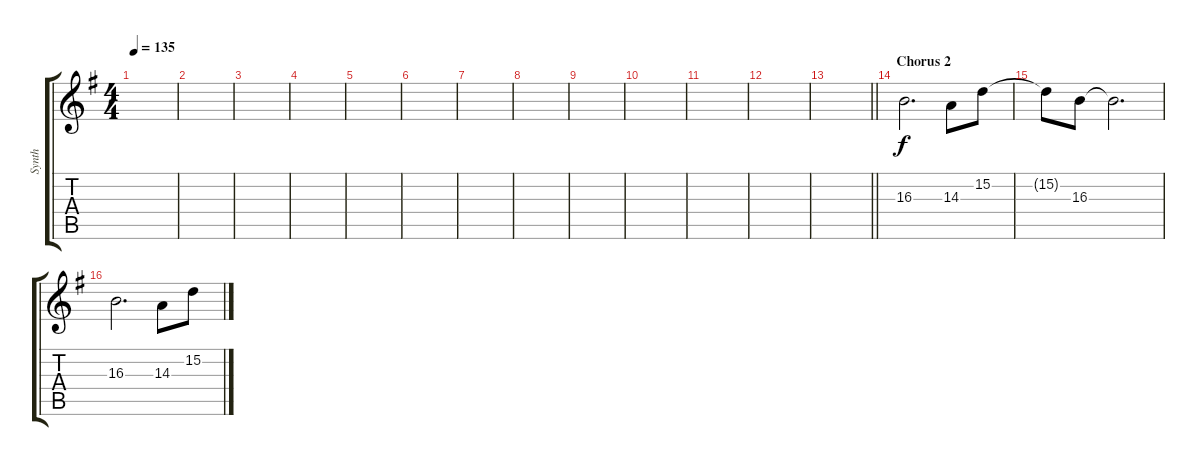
\track ("Synth" "Synth") {instrument synthstrings2}
\staff {score tabs}
\tuning (E4 B3 G3 D3 A2 E2) {hide}
\ts (4 4)
\tempo 135
\clef g2
\ks g
|
|
|
|
|
|
|
|
|
|
|
|
\barLineRight lightlight
|
\section ("" "Chorus 2")
16.3.2{d} 14.3.8 15.2.8 |
15.2{t}.8 16.3.8 16.3{t}.2{d} |
16.3.2{d} 14.3.8 15.2.8
